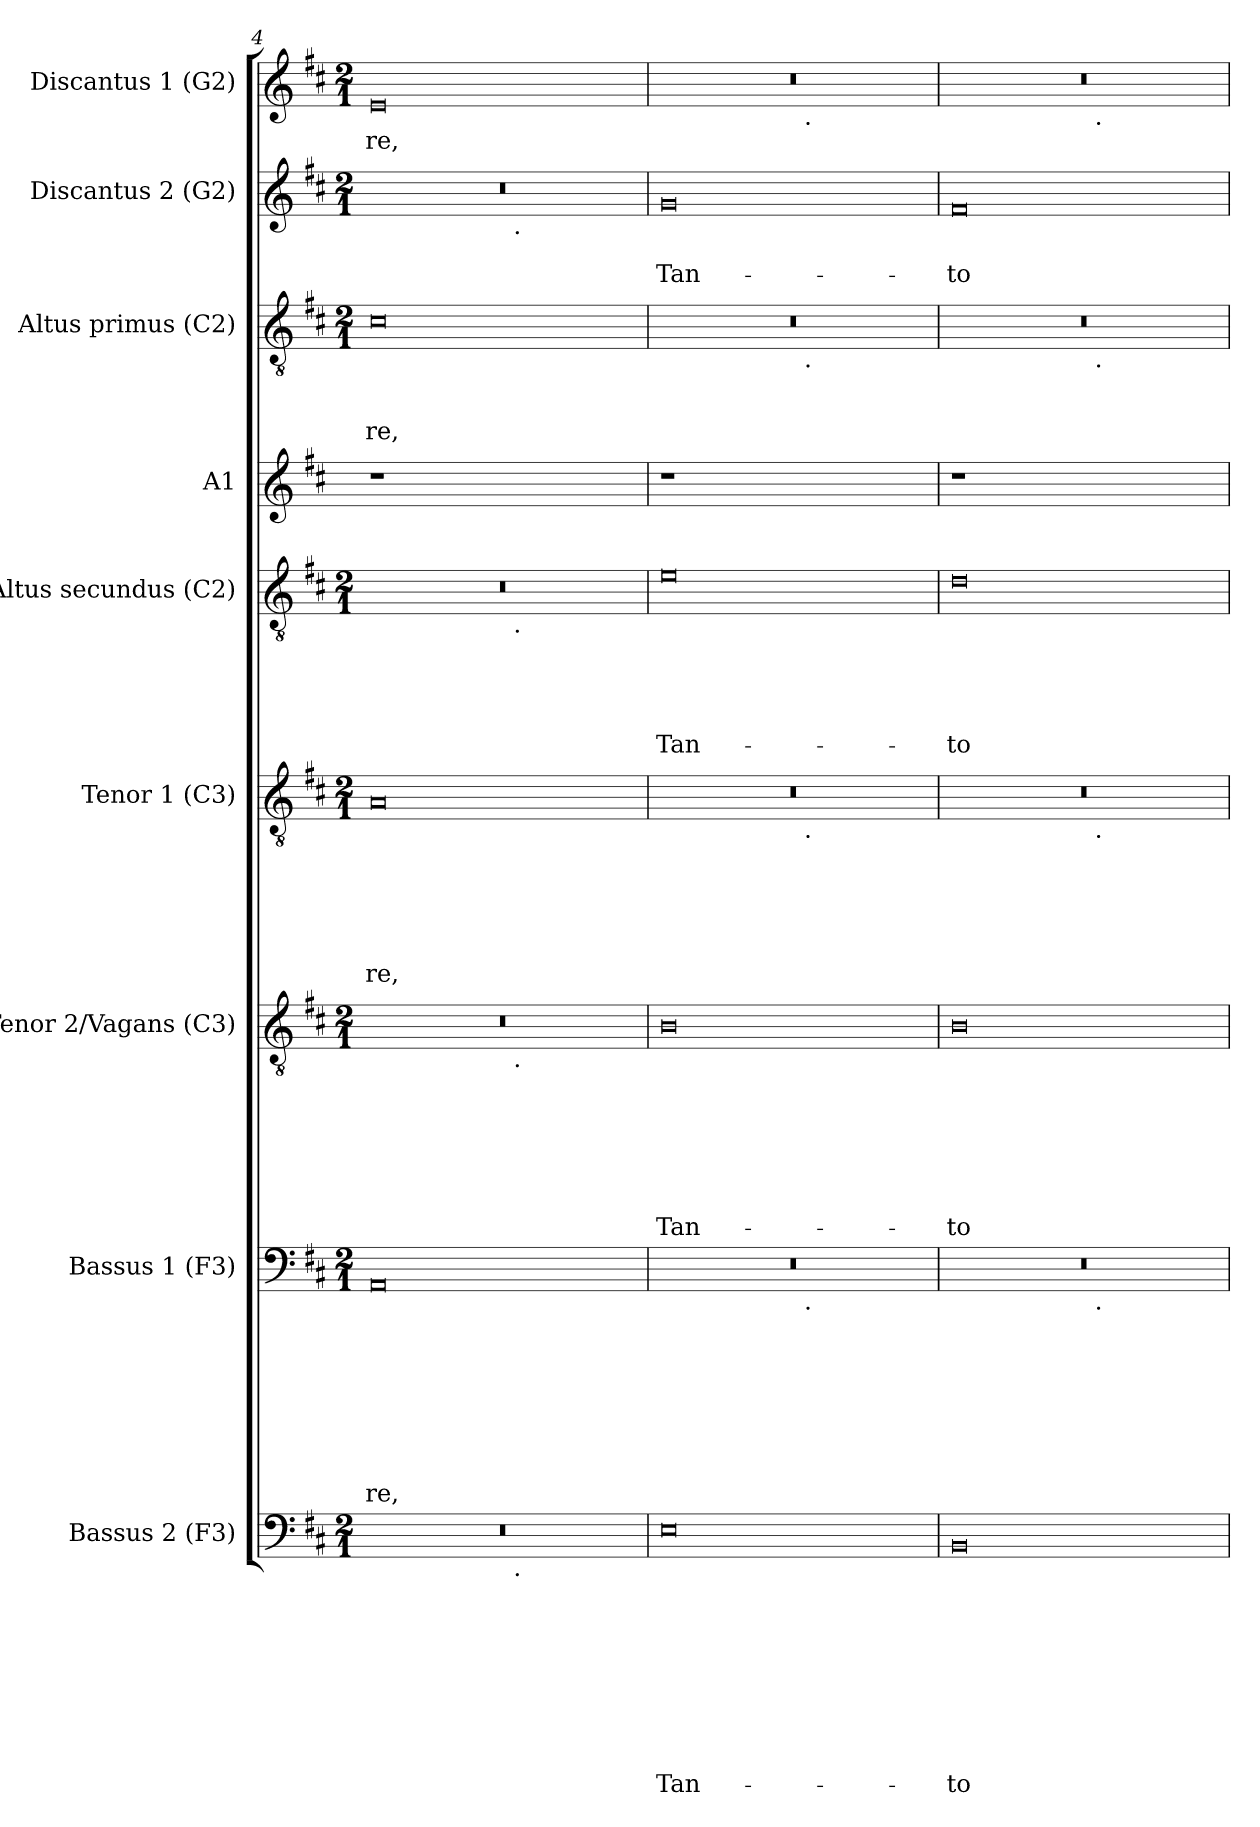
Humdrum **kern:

**kern	**text	**text	**text	**text	**text	**text	**text	**text	**text	**kern	**text	**text	**text	**text	**text	**text	**text	**text	**kern	**text	**text	**text	**text	**text	**text	**text	**kern	**text	**text	**text	**text	**text	**text	**kern	**text	**text	**text	**text	**text	**kern	**kern	**text	**text	**text	**kern	**text	**text	**kern	**text
*part9	*part9	*part9	*part9	*part9	*part9	*part9	*part9	*part9	*part9	*part8	*part8	*part8	*part8	*part8	*part8	*part8	*part8	*part8	*part7	*part7	*part7	*part7	*part7	*part7	*part7	*part7	*part6	*part6	*part6	*part6	*part6	*part6	*part6	*part5	*part5	*part5	*part5	*part5	*part5	*part4	*part3	*part3	*part3	*part3	*part2	*part2	*part2	*part1	*part1
*staff9	*staff9	*staff9	*staff9	*staff9	*staff9	*staff9	*staff9	*staff9	*staff9	*staff8	*staff8	*staff8	*staff8	*staff8	*staff8	*staff8	*staff8	*staff8	*staff7	*staff7	*staff7	*staff7	*staff7	*staff7	*staff7	*staff7	*staff6	*staff6	*staff6	*staff6	*staff6	*staff6	*staff6	*staff5	*staff5	*staff5	*staff5	*staff5	*staff5	*staff4	*staff3	*staff3	*staff3	*staff3	*staff2	*staff2	*staff2	*staff1	*staff1
*I"Bassus 2 (F3)	*	*	*	*	*	*	*	*	*	*I"Bassus 1 (F3)	*	*	*	*	*	*	*	*	*I"Tenor 2/Vagans (C3)	*	*	*	*	*	*	*	*I"Tenor 1 (C3)	*	*	*	*	*	*	*I"Altus secundus (C2)	*	*	*	*	*	*I"A1	*I"Altus primus (C2)	*	*	*	*I"Discantus 2 (G2)	*	*	*I"Discantus 1 (G2)	*
*I'B2	*	*	*	*	*	*	*	*	*	*I'B1	*	*	*	*	*	*	*	*	*I'T2	*	*	*	*	*	*	*	*I'T1	*	*	*	*	*	*	*I'A2	*	*	*	*	*	*I'A1	*	*	*	*	*I'D2	*	*	*I'D1	*
*clefF4	*	*	*	*	*	*	*	*	*	*clefF4	*	*	*	*	*	*	*	*	*clefGv2	*	*	*	*	*	*	*	*clefGv2	*	*	*	*	*	*	*clefGv2	*	*	*	*	*	*clefG2	*clefGv2	*	*	*	*clefG2	*	*	*clefG2	*
*k[f#c#]	*	*	*	*	*	*	*	*	*	*k[f#c#]	*	*	*	*	*	*	*	*	*k[f#c#]	*	*	*	*	*	*	*	*k[f#c#]	*	*	*	*	*	*	*k[f#c#]	*	*	*	*	*	*k[f#c#]	*k[f#c#]	*	*	*	*k[f#c#]	*	*	*k[f#c#]	*
*D:	*	*	*	*	*	*	*	*	*	*D:	*	*	*	*	*	*	*	*	*D:	*	*	*	*	*	*	*	*D:	*	*	*	*	*	*	*D:	*	*	*	*	*	*D:	*D:	*	*	*	*D:	*	*	*D:	*
*M2/1	*	*	*	*	*	*	*	*	*	*M2/1	*	*	*	*	*	*	*	*	*M2/1	*	*	*	*	*	*	*	*M2/1	*	*	*	*	*	*	*M2/1	*	*	*	*	*	*	*M2/1	*	*	*	*M2/1	*	*	*M2/1	*
=4	=4	=4	=4	=4	=4	=4	=4	=4	=4	=4	=4	=4	=4	=4	=4	=4	=4	=4	=4	=4	=4	=4	=4	=4	=4	=4	=4	=4	=4	=4	=4	=4	=4	=4	=4	=4	=4	=4	=4	=4	=4	=4	=4	=4	=4	=4	=4	=4	=4
!	!	!	!	!	!	!	!	!	!	!	!	!	!	!	!	!	!	!LO:LY:b	!	!	!	!	!	!	!	!	!	!	!	!	!	!	!LO:LY:b	!	!	!	!	!	!	!	!	!	!	!LO:LY:b	!	!	!	!	!LO:LY:b
*^	*	*	*	*	*	*	*	*	*	*	*	*	*	*	*	*	*	*	*^	*	*	*	*	*	*	*	*	*	*	*	*	*	*	*^	*	*	*	*	*	*	*	*	*	*	*^	*	*	*	*
0r	2ryy	.	.	.	.	.	.	.	.	.	0AA	.	.	.	.	.	.	.	-re,	0r	2ryy	.	.	.	.	.	.	.	0A	.	.	.	.	.	-re,	0r	2ryy	.	.	.	.	.	1r	0c#	.	.	-re,	0r	2ryy	.	.	0e	-re,
.	4...ryy	.	.	.	.	.	.	.	.	.	.	.	.	.	.	.	.	.	.	.	4...ryy	.	.	.	.	.	.	.	.	.	.	.	.	.	.	.	4...ryy	.	.	.	.	.	.	.	.	.	.	.	4...ryy	.	.	.	.
!	!	!	!	!	!	!	!	!	!	!	!	!	!	!	!	!	!	!	!	!	!	!	!	!	!	!	!	!	!	!	!	!	!	!	!	!	!	!	!	!	!	!	!	!	!	!	!	!	!LO:TX:b:t=.	!	!	!	!
!	!	!	!	!	!	!	!	!	!	!	!	!	!	!	!	!	!	!	!	!	!	!	!	!	!	!	!	!	!	!	!	!	!	!	!	!	!LO:TX:b:t=.	!	!	!	!	!	!	!	!	!	!	!	!	!	!	!	!
!	!	!	!	!	!	!	!	!	!	!	!	!	!	!	!	!	!	!	!	!	!LO:TX:b:t=.	!	!	!	!	!	!	!	!	!	!	!	!	!	!	!	!	!	!	!	!	!	!	!	!	!	!	!	!	!	!	!	!
!	!LO:TX:b:t=.	!	!	!	!	!	!	!	!	!	!	!	!	!	!	!	!	!	!	!	!	!	!	!	!	!	!	!	!	!	!	!	!	!	!	!	!	!	!	!	!	!	!	!	!	!	!	!	!	!	!	!	!
.	1ryy	.	.	.	.	.	.	.	.	.	.	.	.	.	.	.	.	.	.	.	1ryy	.	.	.	.	.	.	.	.	.	.	.	.	.	.	.	1ryy	.	.	.	.	.	.	.	.	.	.	.	1ryy	.	.	.	.
.	.	.	.	.	.	.	.	.	.	.	.	.	.	.	.	.	.	.	.	.	.	.	.	.	.	.	.	.	.	.	.	.	.	.	.	.	.	.	.	.	.	.	1ryy	.	.	.	.	.	.	.	.	.	.
.	32ryy	.	.	.	.	.	.	.	.	.	.	.	.	.	.	.	.	.	.	.	32ryy	.	.	.	.	.	.	.	.	.	.	.	.	.	.	.	32ryy	.	.	.	.	.	.	.	.	.	.	.	32ryy	.	.	.	.
=5	=5	=5	=5	=5	=5	=5	=5	=5	=5	=5	=5	=5	=5	=5	=5	=5	=5	=5	=5	=5	=5	=5	=5	=5	=5	=5	=5	=5	=5	=5	=5	=5	=5	=5	=5	=5	=5	=5	=5	=5	=5	=5	=5	=5	=5	=5	=5	=5	=5	=5	=5	=5	=5
!	!	!	!	!	!	!	!	!	!	!LO:LY:b	!	!	!	!	!	!	!	!	!	!	!	!	!	!	!	!	!	!LO:LY:b	!	!	!	!	!	!	!	!	!	!	!	!	!	!LO:LY:b	!	!	!	!	!	!	!	!	!LO:LY:b	!	!
*v	*v	*	*	*	*	*	*	*	*	*	*^	*	*	*	*	*	*	*	*	*v	*v	*	*	*	*	*	*	*	*^	*	*	*	*	*	*	*v	*v	*	*	*	*	*	*	*^	*	*	*	*v	*v	*	*	*^	*
0E	.	.	.	.	.	.	.	.	Tan-	0r	2ryy	.	.	.	.	.	.	.	.	0B	.	.	.	.	.	.	Tan-	0r	2ryy	.	.	.	.	.	.	0e	.	.	.	.	Tan-	1r	0r	2ryy	.	.	.	0g	.	Tan-	0r	2ryy	.
.	.	.	.	.	.	.	.	.	.	.	4...ryy	.	.	.	.	.	.	.	.	.	.	.	.	.	.	.	.	.	4...ryy	.	.	.	.	.	.	.	.	.	.	.	.	.	.	4...ryy	.	.	.	.	.	.	.	4...ryy	.
!	!	!	!	!	!	!	!	!	!	!	!	!	!	!	!	!	!	!	!	!	!	!	!	!	!	!	!	!	!	!	!	!	!	!	!	!	!	!	!	!	!	!	!	!	!	!	!	!	!	!	!	!LO:TX:b:t=.	!
!	!	!	!	!	!	!	!	!	!	!	!	!	!	!	!	!	!	!	!	!	!	!	!	!	!	!	!	!	!	!	!	!	!	!	!	!	!	!	!	!	!	!	!	!LO:TX:b:t=.	!	!	!	!	!	!	!	!	!
!	!	!	!	!	!	!	!	!	!	!	!	!	!	!	!	!	!	!	!	!	!	!	!	!	!	!	!	!	!LO:TX:b:t=.	!	!	!	!	!	!	!	!	!	!	!	!	!	!	!	!	!	!	!	!	!	!	!	!
!	!	!	!	!	!	!	!	!	!	!	!LO:TX:b:t=.	!	!	!	!	!	!	!	!	!	!	!	!	!	!	!	!	!	!	!	!	!	!	!	!	!	!	!	!	!	!	!	!	!	!	!	!	!	!	!	!	!	!
.	.	.	.	.	.	.	.	.	.	.	1ryy	.	.	.	.	.	.	.	.	.	.	.	.	.	.	.	.	.	1ryy	.	.	.	.	.	.	.	.	.	.	.	.	.	.	1ryy	.	.	.	.	.	.	.	1ryy	.
.	.	.	.	.	.	.	.	.	.	.	.	.	.	.	.	.	.	.	.	.	.	.	.	.	.	.	.	.	.	.	.	.	.	.	.	.	.	.	.	.	.	1ryy	.	.	.	.	.	.	.	.	.	.	.
.	.	.	.	.	.	.	.	.	.	.	32ryy	.	.	.	.	.	.	.	.	.	.	.	.	.	.	.	.	.	32ryy	.	.	.	.	.	.	.	.	.	.	.	.	.	.	32ryy	.	.	.	.	.	.	.	32ryy	.
=6	=6	=6	=6	=6	=6	=6	=6	=6	=6	=6	=6	=6	=6	=6	=6	=6	=6	=6	=6	=6	=6	=6	=6	=6	=6	=6	=6	=6	=6	=6	=6	=6	=6	=6	=6	=6	=6	=6	=6	=6	=6	=6	=6	=6	=6	=6	=6	=6	=6	=6	=6	=6	=6
!	!	!	!	!	!	!	!	!	!LO:LY:b:rj	!	!	!	!	!	!	!	!	!	!	!	!	!	!	!	!	!	!LO:LY:b:rj	!	!	!	!	!	!	!	!	!	!	!	!	!	!LO:LY:b:rj	!	!	!	!	!	!	!	!	!LO:LY:b:rj	!	!	!
0BB	.	.	.	.	.	.	.	.	-to	0r	2ryy	.	.	.	.	.	.	.	.	0B	.	.	.	.	.	.	-to	0r	2ryy	.	.	.	.	.	.	0d	.	.	.	.	-to	1r	0r	2ryy	.	.	.	0f#	.	-to	0r	2ryy	.
.	.	.	.	.	.	.	.	.	.	.	4...ryy	.	.	.	.	.	.	.	.	.	.	.	.	.	.	.	.	.	4...ryy	.	.	.	.	.	.	.	.	.	.	.	.	.	.	4...ryy	.	.	.	.	.	.	.	4...ryy	.
!	!	!	!	!	!	!	!	!	!	!	!	!	!	!	!	!	!	!	!	!	!	!	!	!	!	!	!	!	!	!	!	!	!	!	!	!	!	!	!	!	!	!	!	!	!	!	!	!	!	!	!	!LO:TX:b:t=.	!
!	!	!	!	!	!	!	!	!	!	!	!	!	!	!	!	!	!	!	!	!	!	!	!	!	!	!	!	!	!	!	!	!	!	!	!	!	!	!	!	!	!	!	!	!LO:TX:b:t=.	!	!	!	!	!	!	!	!	!
!	!	!	!	!	!	!	!	!	!	!	!	!	!	!	!	!	!	!	!	!	!	!	!	!	!	!	!	!	!LO:TX:b:t=.	!	!	!	!	!	!	!	!	!	!	!	!	!	!	!	!	!	!	!	!	!	!	!	!
!	!	!	!	!	!	!	!	!	!	!	!LO:TX:b:t=.	!	!	!	!	!	!	!	!	!	!	!	!	!	!	!	!	!	!	!	!	!	!	!	!	!	!	!	!	!	!	!	!	!	!	!	!	!	!	!	!	!	!
.	.	.	.	.	.	.	.	.	.	.	1ryy	.	.	.	.	.	.	.	.	.	.	.	.	.	.	.	.	.	1ryy	.	.	.	.	.	.	.	.	.	.	.	.	.	.	1ryy	.	.	.	.	.	.	.	1ryy	.
.	.	.	.	.	.	.	.	.	.	.	.	.	.	.	.	.	.	.	.	.	.	.	.	.	.	.	.	.	.	.	.	.	.	.	.	.	.	.	.	.	.	1ryy	.	.	.	.	.	.	.	.	.	.	.
.	.	.	.	.	.	.	.	.	.	.	32ryy	.	.	.	.	.	.	.	.	.	.	.	.	.	.	.	.	.	32ryy	.	.	.	.	.	.	.	.	.	.	.	.	.	.	32ryy	.	.	.	.	.	.	.	32ryy	.
*	*	*	*	*	*	*	*	*	*	*v	*v	*	*	*	*	*	*	*	*	*	*	*	*	*	*	*	*	*v	*v	*	*	*	*	*	*	*	*	*	*	*	*	*	*v	*v	*	*	*	*	*	*	*v	*v	*
=	=	=	=	=	=	=	=	=	=	=	=	=	=	=	=	=	=	=	=	=	=	=	=	=	=	=	=	=	=	=	=	=	=	=	=	=	=	=	=	=	=	=	=	=	=	=	=	=	=
*-	*-	*-	*-	*-	*-	*-	*-	*-	*-	*-	*-	*-	*-	*-	*-	*-	*-	*-	*-	*-	*-	*-	*-	*-	*-	*-	*-	*-	*-	*-	*-	*-	*-	*-	*-	*-	*-	*-	*-	*-	*-	*-	*-	*-	*-	*-	*-	*-	*-
